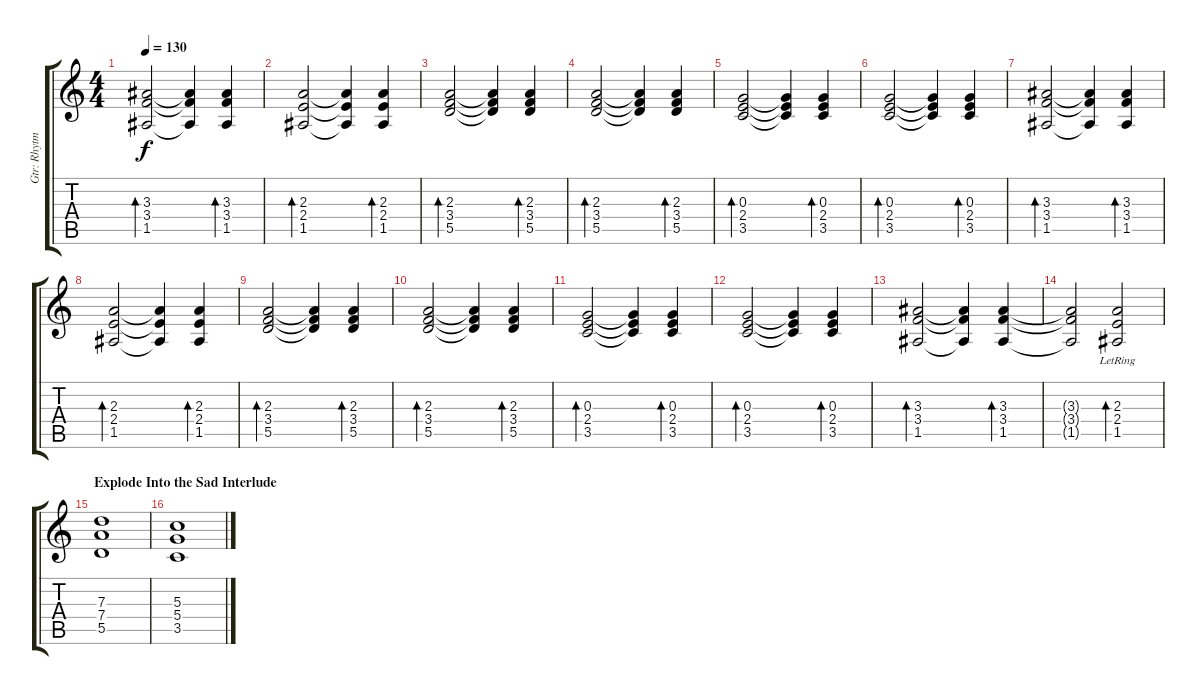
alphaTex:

\track ("Gtr: Rhytm" "Gtr: Rhytm") {instrument distortionguitar}
\staff {score tabs}
\tuning (E4 B3 G3 D3 A2 E2) {hide}
\ts (4 4)
\tempo 130
\clef g2
\ks c
(3.3 3.4 1.5).2{bd 240 dy f} (3.3{t} 3.4{t} 1.5{t}).4 (3.3 3.4 1.5).4{bd 240} |
(2.3 2.4 1.5).2{bd 240} (2.3{t} 2.4{t} 1.5{t}).4 (2.3 2.4 1.5).4{bd 240} |
(2.3 3.4 5.5).2{bd 240} (2.3{t} 3.4{t} 5.5{t}).4 (2.3 3.4 5.5).4{bd 240} |
(2.3 3.4 5.5).2{bd 240} (2.3{t} 3.4{t} 5.5{t}).4 (2.3 3.4 5.5).4{bd 240} |
(0.3 2.4 3.5).2{bd 240} (0.3{t} 2.4{t} 3.5{t}).4 (0.3 2.4 3.5).4{bd 240} |
(0.3 2.4 3.5).2{bd 240} (0.3{t} 2.4{t} 3.5{t}).4 (0.3 2.4 3.5).4{bd 240} |
(3.3 3.4 1.5).2{bd 240} (3.3{t} 3.4{t} 1.5{t}).4 (3.3 3.4 1.5).4{bd 240} |
(2.3 2.4 1.5).2{bd 240} (2.3{t} 2.4{t} 1.5{t}).4 (2.3 2.4 1.5).4{bd 240} |
(2.3 3.4 5.5).2{bd 240} (2.3{t} 3.4{t} 5.5{t}).4 (2.3 3.4 5.5).4{bd 240} |
(2.3 3.4 5.5).2{bd 240} (2.3{t} 3.4{t} 5.5{t}).4 (2.3 3.4 5.5).4{bd 240} |
(0.3 2.4 3.5).2{bd 240} (0.3{t} 2.4{t} 3.5{t}).4 (0.3 2.4 3.5).4{bd 240} |
(0.3 2.4 3.5).2{bd 240} (0.3{t} 2.4{t} 3.5{t}).4 (0.3 2.4 3.5).4{bd 240} |
(3.3 3.4 1.5).2{bd 240} (3.3{t} 3.4{t} 1.5{t}).4 (3.3 3.4 1.5).4{bd 240} |
(3.3{t} 3.4{t} 1.5{t}).2 (2.3{lr} 2.4{lr} 1.5{lr}).2{bd 240} |
\section ("" "Explode Into the Sad Interlude")
(7.3 7.4 5.5).1{instrument distortionguitar} |
(5.3 5.4 3.5).1
